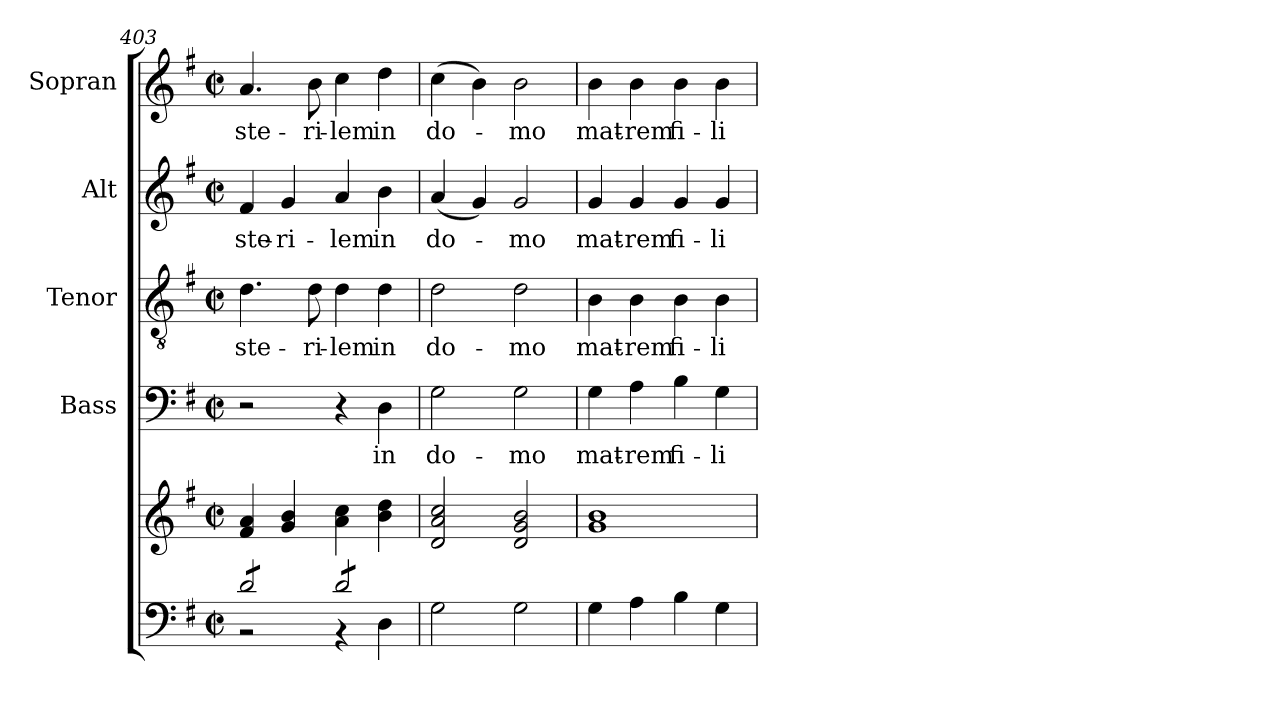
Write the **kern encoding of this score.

**kern	**kern	**kern	**text	**kern	**text	**kern	**text	**kern	**text
*part5	*part5	*part4	*part4	*part3	*part3	*part2	*part2	*part1	*part1
*staff6	*staff5	*staff4	*staff4	*staff3	*staff3	*staff2	*staff2	*staff1	*staff1
*	*	*I"Bass	*	*I"Tenor	*	*I"Alt	*	*I"Sopran	*
*	*	*I'B.	*	*I'T.	*	*I'A.	*	*I'S.	*
*clefF4	*clefG2	*clefF4	*	*clefGv2	*	*clefG2	*	*clefG2	*
*k[f#]	*k[f#]	*k[f#]	*	*k[f#]	*	*k[f#]	*	*k[f#]	*
*G:	*G:	*G:	*	*G:	*	*G:	*	*G:	*
*M2/2	*M2/2	*M2/2	*	*M2/2	*	*M2/2	*	*M2/2	*
*met(c|)	*met(c|)	*met(c|)	*	*met(c|)	*	*met(c|)	*	*met(c|)	*
=403	=403	=403	=403	=403	=403	=403	=403	=403	=403
*^	*	*	*	*	*	*	*	*	*
!	!	!	!	!	!	!LO:LY:b	!	!LO:LY:b	!	!LO:LY:b
*tremolo	*	*	*	*	*	*	*	*	*	*
8d/L	2r	4f#/ 4a/	2r	.	4.d\	ste-	4f#/	ste-	4.a/	ste-
8d/	.	.	.	.	.	.	.	.	.	.
!	!	!	!	!	!	!	!	!LO:LY:b	!	!
8d/	.	4g/ 4b/	.	.	.	.	4g/	-ri-	.	.
!	!	!	!	!	!	!LO:LY:b	!	!	!	!LO:LY:b
8d/J	.	.	.	.	8d\	-ri-	.	.	8b\	-ri-
!	!	!	!	!	!	!LO:LY:b	!	!LO:LY:b	!	!LO:LY:b
8d/L	4r	4a\ 4cc\	4r	.	4d\	-lem	4a/	-lem	4cc\	-lem
8d/	.	.	.	.	.	.	.	.	.	.
!	!	!	!	!LO:LY:b	!	!LO:LY:b	!	!LO:LY:b	!	!LO:LY:b
8d/	4D\	4b\ 4dd\	4D\	in	4d\	in	4b\	in	4dd\	in
8d/J	.	.	.	.	.	.	.	.	.	.
*Xtremolo	*	*	*	*	*	*	*	*	*	*
=404	=404	=404	=404	=404	=404	=404	=404	=404	=404	=404
!	!	!	!	!LO:LY:b	!	!LO:LY:b	!	!LO:LY:b	!	!LO:LY:b
*v	*v	*	*	*	*	*	*	*	*	*
2G\	2d/ 2a/ 2cc/	2G\	do-	2d\	do-	(<4a/	do-	(>4cc\	do-
.	.	.	.	.	.	4g/)	.	4b\)	.
!	!	!	!LO:LY:b	!	!LO:LY:b	!	!LO:LY:b	!	!LO:LY:b
2G\	2d/ 2g/ 2b/	2G\	-mo	2d\	-mo	2g/	-mo	2b\	-mo
=405	=405	=405	=405	=405	=405	=405	=405	=405	=405
!	!	!	!LO:LY:b	!	!LO:LY:b	!	!LO:LY:b	!	!LO:LY:b
4G\	1g 1b	4G\	mat-	4B\	mat-	4g/	mat-	4b\	mat-
!	!	!	!LO:LY:b	!	!LO:LY:b	!	!LO:LY:b	!	!LO:LY:b
4A\	.	4A\	-rem	4B\	-rem	4g/	-rem	4b\	-rem
!	!	!	!LO:LY:b	!	!LO:LY:b	!	!LO:LY:b	!	!LO:LY:b
4B\	.	4B\	fi-	4B\	fi-	4g/	fi-	4b\	fi-
!	!	!	!LO:LY:b	!	!LO:LY:b	!	!LO:LY:b	!	!LO:LY:b
4G\	.	4G\	-li-	4B\	-li-	4g/	-li-	4b\	-li-
=	=	=	=	=	=	=	=	=	=
*-	*-	*-	*-	*-	*-	*-	*-	*-	*-
